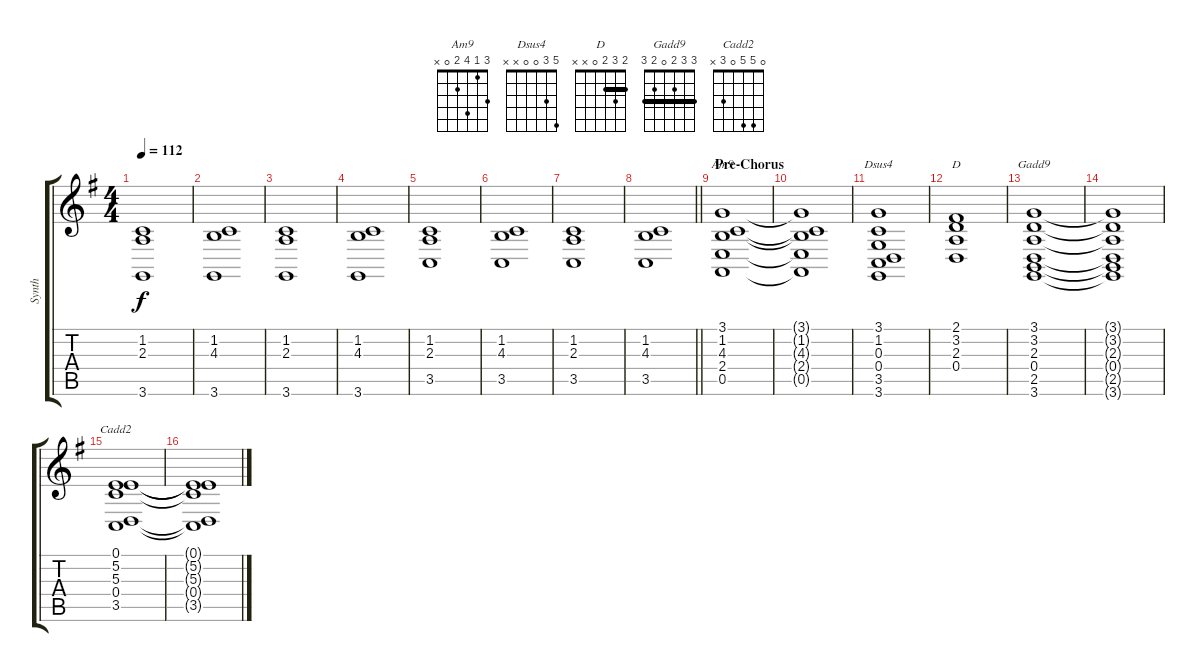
\track ("Synth" "Synth") {instrument lead6voice}
\staff {score tabs}
\tuning (E4 B3 G3 D3 A2 E2) {hide}
\chord ("Am9" 3 1 4 2 0 x)
\chord ("Dsus4" 5 3 0 0 x x)
\chord ("D" 2 3 2 0 x x) {barre 2}
\chord ("Gadd9" 3 3 2 0 2 3) {barre 3}
\chord ("Cadd2" 0 5 5 0 3 x)
\ts (4 4)
\tempo 112
\clef g2
\ks g
(1.2 2.3 3.6).1{dy f} |
(1.2 4.3 3.6).1 |
(1.2 2.3 3.6).1 |
(1.2 4.3 3.6).1 |
(1.2 2.3 3.5).1 |
(1.2 4.3 3.5).1 |
(1.2 2.3 3.5).1 |
\barLineRight lightlight
(1.2 4.3 3.5).1 |
\section ("" "Pre-Chorus")
(3.1 1.2 4.3 2.4 0.5).1{ch "Am9"} |
(3.1{t} 1.2{t} 4.3{t} 2.4{t} 0.5{t}).1 |
(3.1 1.2 0.3 0.4 3.5 3.6).1{ch "Dsus4"} |
(2.1 3.2 2.3 0.4).1{ch "D"} |
(3.1 3.2 2.3 0.4 2.5 3.6).1{ch "Gadd9"} |
(3.1{t} 3.2{t} 2.3{t} 0.4{t} 2.5{t} 3.6{t}).1 |
(0.1 5.2 5.3 0.4 3.5).1{ch "Cadd2"} |
(0.1{t} 5.2{t} 5.3{t} 0.4{t} 3.5{t}).1
